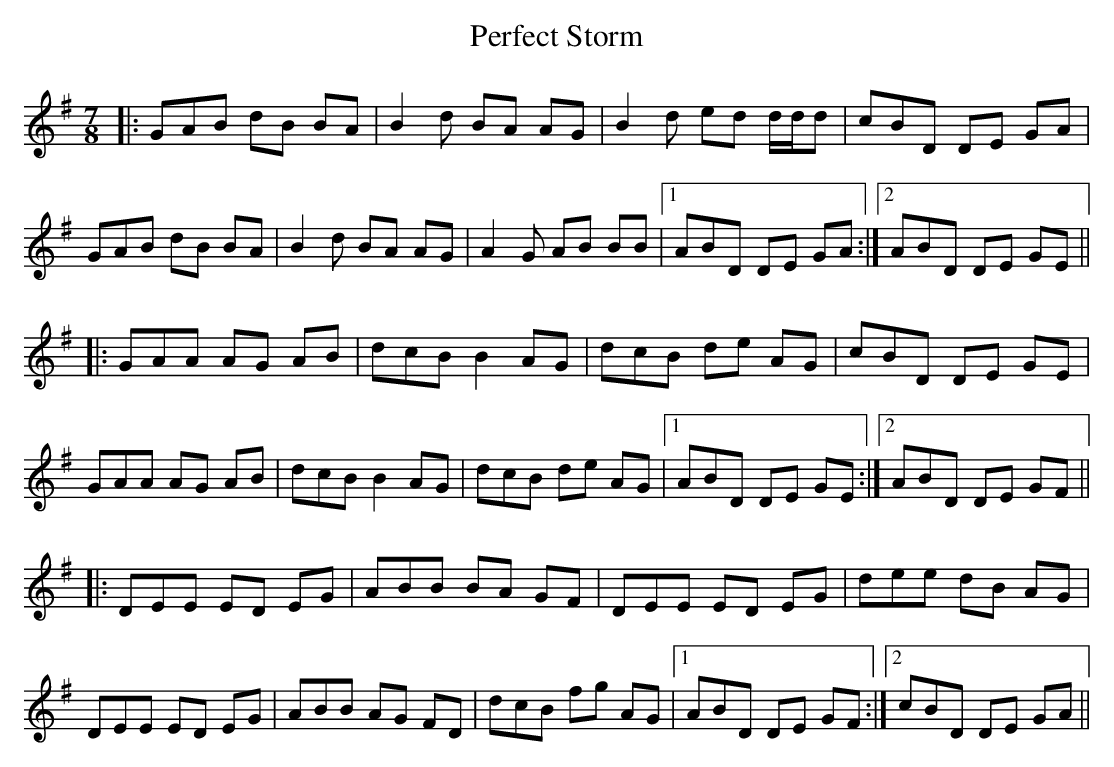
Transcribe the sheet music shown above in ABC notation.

X:1
T: Perfect Storm
M: 6/8
L: 1/8
K: Gmaj
M: 7/8
|: GAB dB BA|B2 d BA AG|B2 d ed d/d/d|cBD DE GA|
GAB dB BA|B2 d BA AG| A2 G AB BB|1 ABD DE GA:|2 ABD DE GE||
|:GAA AG AB|dcB B2 AG|dcB de AG|cBD DE GE|
GAA AG AB|dcB B2 AG|dcB de AG|1 ABD DE GE:|2 ABD DE GF||
|:DEE ED EG| ABB BA GF|DEE ED EG|dee dB AG|
DEE ED EG|ABB AG FD|dcB fg AG|1 ABD DE GF:|2 cBD DE GA||
